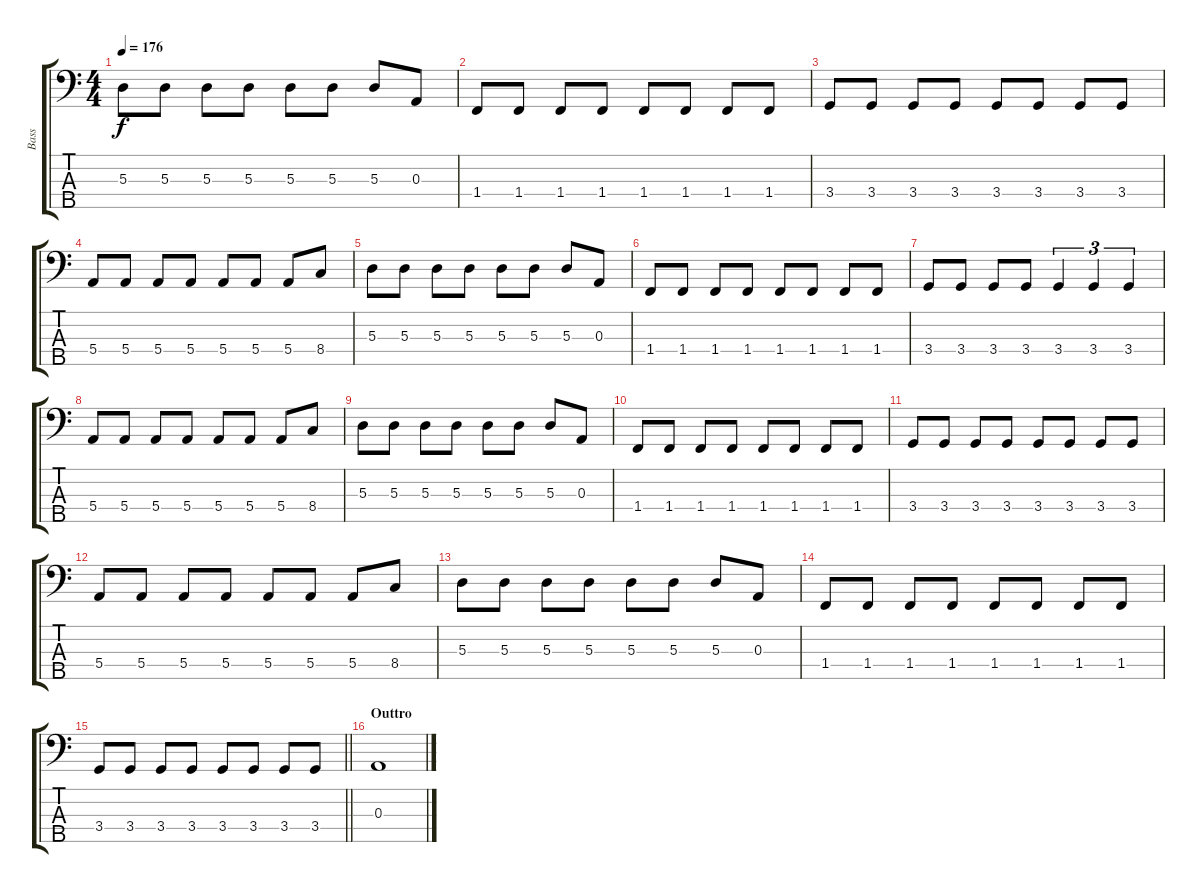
\track ("Bass" "Bass") {instrument electricbassfinger}
\staff {score tabs}
\tuning (G2 D2 A1 E1 B0) {hide}
\ts (4 4)
\tempo 176
\clef f4
\ks c
5.3.8{dy f} 5.3.8 5.3.8 5.3.8 5.3.8 5.3.8 5.3.8 0.3.8 |
1.4.8 1.4.8 1.4.8 1.4.8 1.4.8 1.4.8 1.4.8 1.4.8 |
3.4.8 3.4.8 3.4.8 3.4.8 3.4.8 3.4.8 3.4.8 3.4.8 |
5.4.8 5.4.8 5.4.8 5.4.8 5.4.8 5.4.8 5.4.8 8.4.8 |
5.3.8 5.3.8 5.3.8 5.3.8 5.3.8 5.3.8 5.3.8 0.3.8 |
1.4.8 1.4.8 1.4.8 1.4.8 1.4.8 1.4.8 1.4.8 1.4.8 |
3.4.8 3.4.8 3.4.8 3.4.8 3.4.4{tu (3 2)} 3.4.4{tu (3 2)} 3.4.4{tu (3 2)} |
5.4.8 5.4.8 5.4.8 5.4.8 5.4.8 5.4.8 5.4.8 8.4.8 |
5.3.8 5.3.8 5.3.8 5.3.8 5.3.8 5.3.8 5.3.8 0.3.8 |
1.4.8 1.4.8 1.4.8 1.4.8 1.4.8 1.4.8 1.4.8 1.4.8 |
3.4.8 3.4.8 3.4.8 3.4.8 3.4.8 3.4.8 3.4.8 3.4.8 |
5.4.8 5.4.8 5.4.8 5.4.8 5.4.8 5.4.8 5.4.8 8.4.8 |
5.3.8 5.3.8 5.3.8 5.3.8 5.3.8 5.3.8 5.3.8 0.3.8 |
1.4.8 1.4.8 1.4.8 1.4.8 1.4.8 1.4.8 1.4.8 1.4.8 |
\barLineRight lightlight
3.4.8 3.4.8 3.4.8 3.4.8 3.4.8 3.4.8 3.4.8 3.4.8 |
\section ("" "Outtro")
0.3.1
